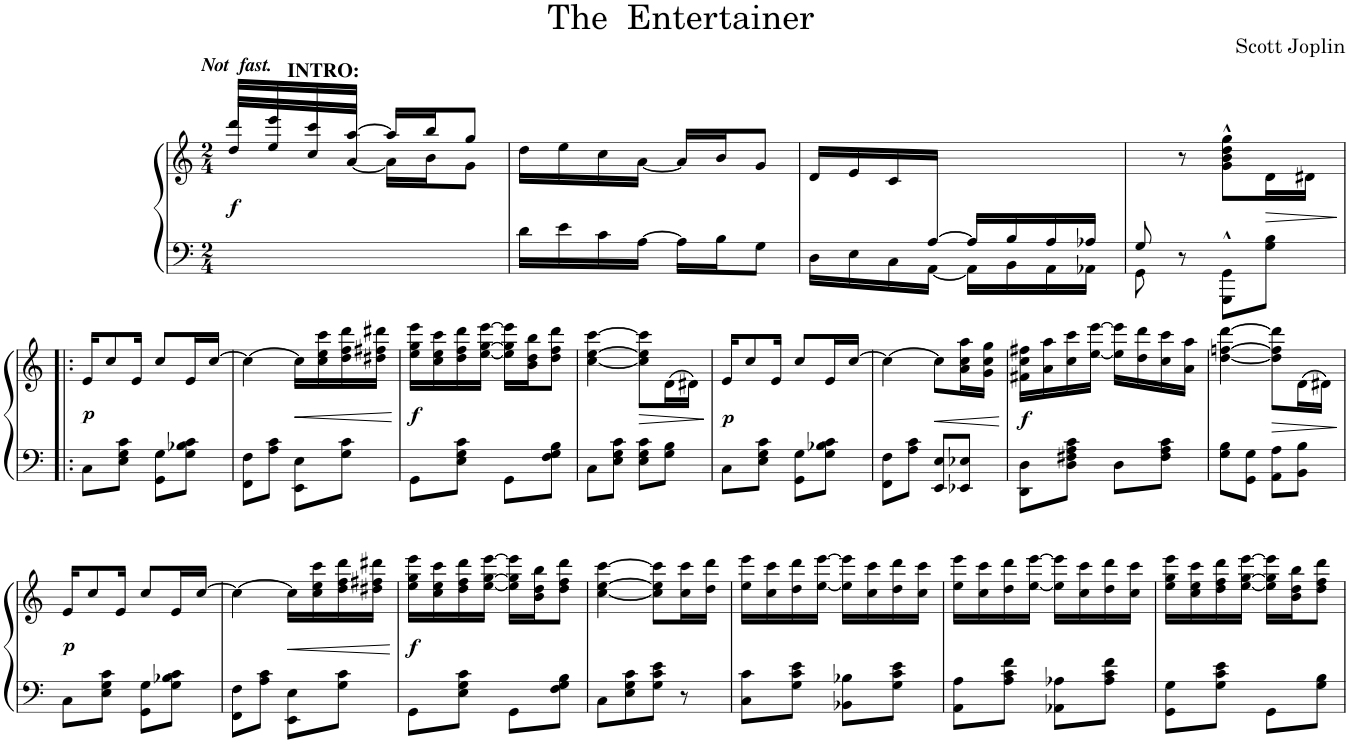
**kern	**kern	**dynam
*part1	*part1	*part1
*staff2	*staff1	*staff1/2
*I"Piano	*	*
*I'Pno	*	*
*clefF4	*clefG2	*
*k[]	*k[]	*
*M2/4	*M2/4	*
=1	=1	=1
*	*^	*
!	!LO:TX:a:B:t=INTRO&colon;	!	!
!	!LO:TX:a:Bi:t=Not  fast.	!	!
!	!	!	!LO:DY:b
2ryy	16ddd/LL	16dd/LL	f
.	16eee/	16ee/	.
.	16ccc/	16cc/	.
.	[>16aa/JJ	[<16a/JJ	.
.	16aa/LL]	16a\LL]	.
.	16bb/J	16b\J	.
.	8gg/J	8g\J	.
*	*v	*v	*
=2	=2	=2
16d\LL	16dd\LL	.
16e\	16ee\	.
16c\	16cc\	.
[16A\JJ	[<16a\JJ	.
16A\LL]	16a/LL]	.
16B\J	16b/J	.
8G\J	8g/J	.
=3	=3	=3
*^	*	*
8.ryy	16D\LL	16d/LL	.
.	16E\	16e/	.
.	16C\	16c/	.
[>16A/JJ	[<16AA\JJ	4ryy	.
16A/LL]	16AA\LL]	.	.
16B/	16BB\	.	.
16A/	16AA\	.	.
16A-X/JJ	16AA-X\JJ	16ryy	.
=4	=4	=4	=4
8G/	8GG\	8ryy	.
4.ryy	8r	8r	.
.	8GGG\^^ 8GG\^^L	8g\^^ 8b\^^ 8dd\^^ 8gg\^^L	.
!	!	!	!LO:HP:b
.	8G\ 8B\J	16d\L	>
.	.	16d#X\JJ	.
*v	*v	*	*
.	.	]
!!LO:LB:g=z
=5!|:	=5!|:	=5!|:
!	!	!LO:DY:b
8C\L	16e/KL	p
.	8cc/	.
8E\ 8G\ 8c\J	.	.
.	16e/Jk	.
8GG\ 8G\L	8cc/L	.
8G\ 8B-X\ 8c\J	16e/L	.
.	[>16cc/JJ	.
=6	=6	=6
8FF\ 8F\L	4cc\_	.
8A\ 8c\J	.	.
!	!	!LO:HP:b
8EE\ 8E\L	16cc\LL]	<
.	16cc\ 16ee\ 16ccc\	.
8G\ 8c\J	16dd\ 16ff\ 16ddd\	.
.	16dd#X\ 16ff#X\ 16ddd#X\JJ	.
.	.	[
=7	=7	=7
!	!	!LO:DY:b
8GG\L	16ee\ 16gg\ 16eee\LL	f
.	16cc\ 16ee\ 16ccc\	.
8E\ 8G\ 8c\J	16dd\ 16ff\ 16ddd\	.
.	[<16ee\ [16gg\ [16eee\JJ	.
8GG\L	16ee\] 16gg\] 16eee\]LL	.
.	16b\ 16dd\ 16bb\J	.
8F\ 8G\ 8B\J	8dd\ 8ff\ 8ddd\J	.
=8	=8	=8
8C\L	[<4cc\ [4ee\ [4ccc\	.
8E\ 8G\ 8c\J	.	.
!	!	!LO:HP:b
8E\ 8G\ 8c\L	8cc\] 8ee\] 8ccc\]L	>
8G\ 8B\J	(16d\L	.
.	16d#X\JJ)	.
.	.	]
=9	=9	=9
!	!	!LO:DY:b
8C\L	16e/KL	p
.	8cc/	.
8E\ 8G\ 8c\J	.	.
.	16e/Jk	.
8GG\ 8G\L	8cc/L	.
8G\ 8B-X\ 8c\J	16e/L	.
.	[>16cc/JJ	.
=10	=10	=10
8FF\ 8F\L	4cc\_	.
8A\ 8c\J	.	.
!	!	!LO:HP:b
8EE/ 8E/L	8cc\L]	<
8EE-X/ 8E-X/J	16a\ 16cc\ 16aa\L	.
.	16g\ 16cc\ 16gg\JJ	.
.	.	[
=11	=11	=11
!	!	!LO:DY:b
8DD\ 8D\L	16f#X\ 16cc\ 16ff#X\LL	f
.	16a\ 16aa\	.
8D\ 8F#X\ 8A\ 8c\J	16cc\ 16ccc\	.
.	[<16ee\ [16eee\JJ	.
8D\L	16ee\] 16eee\]LL	.
.	16dd\ 16ddd\	.
8F#\ 8A\ 8c\J	16cc\ 16ccc\	.
.	16a\ 16aa\JJ	.
=12	=12	=12
8G\ 8B\L	[<4dd\ [4ffn\ [4ddd\	.
8GG\ 8G\J	.	.
!	!	!LO:HP:b
8AA\ 8A\L	8dd\] 8ff\] 8ddd\]L	>
8BB\ 8B\J	(16d\L	.
.	16d#X\JJ)	.
.	.	]
!!LO:LB:g=z
=13	=13	=13
!	!	!LO:DY:b
8C\L	16e/KL	p
.	8cc/	.
8E\ 8G\ 8c\J	.	.
.	16e/Jk	.
8GG\ 8G\L	8cc/L	.
8G\ 8B-X\ 8c\J	16e/L	.
.	[>16cc/JJ	.
=14	=14	=14
8FF\ 8F\L	4cc\_	.
8A\ 8c\J	.	.
!	!	!LO:HP:b
8EE\ 8E\L	16cc\LL]	<
.	16cc\ 16ee\ 16ccc\	.
8G\ 8c\J	16dd\ 16ff\ 16ddd\	.
.	16dd#X\ 16ff#X\ 16ddd#X\JJ	.
.	.	[
=15	=15	=15
!	!	!LO:DY:b
8GG\L	16ee\ 16gg\ 16eee\LL	f
.	16cc\ 16ee\ 16ccc\	.
8E\ 8G\ 8c\J	16dd\ 16ff\ 16ddd\	.
.	[<16ee\ [16gg\ [16eee\JJ	.
8GG\L	16ee\] 16gg\] 16eee\]LL	.
.	16b\ 16dd\ 16bb\J	.
8F\ 8G\ 8B\J	8dd\ 8ff\ 8ddd\J	.
=16	=16	=16
8C\L	[<4cc\ [4ee\ [4ccc\	.
8E\ 8G\ 8c\	.	.
8G\ 8c\ 8e\J	8cc\] 8ee\] 8ccc\]L	.
8r	16cc\ 16ccc\L	.
.	16dd\ 16ddd\JJ	.
=17	=17	=17
8C\ 8c\L	16ee\ 16eee\LL	.
.	16cc\ 16ccc\	.
8G\ 8c\ 8e\J	16dd\ 16ddd\	.
.	[<16ee\ [16eee\JJ	.
8BB-X\ 8B-X\L	16ee\] 16eee\]LL	.
.	16cc\ 16ccc\	.
8G\ 8c\ 8e\J	16dd\ 16ddd\	.
.	16cc\ 16ccc\JJ	.
=18	=18	=18
8AA\ 8A\L	16ee\ 16eee\LL	.
.	16cc\ 16ccc\	.
8A\ 8c\ 8f\J	16dd\ 16ddd\	.
.	[<16ee\ [16eee\JJ	.
8AA-X\ 8A-X\L	16ee\] 16eee\]LL	.
.	16cc\ 16ccc\	.
8A-\ 8c\ 8f\J	16dd\ 16ddd\	.
.	16cc\ 16ccc\JJ	.
=19	=19	=19
8GG\ 8G\L	16ee\ 16gg\ 16eee\LL	.
.	16cc\ 16ee\ 16ccc\	.
8G\ 8c\ 8e\J	16dd\ 16ff\ 16ddd\	.
.	[<16ee\ [16gg\ [16eee\JJ	.
8GG\L	16ee\] 16gg\] 16eee\]LL	.
.	16b\ 16dd\ 16bb\J	.
8G\ 8B\J	8dd\ 8ff\ 8ddd\J	.
=	=	=
*-	*-	*-
